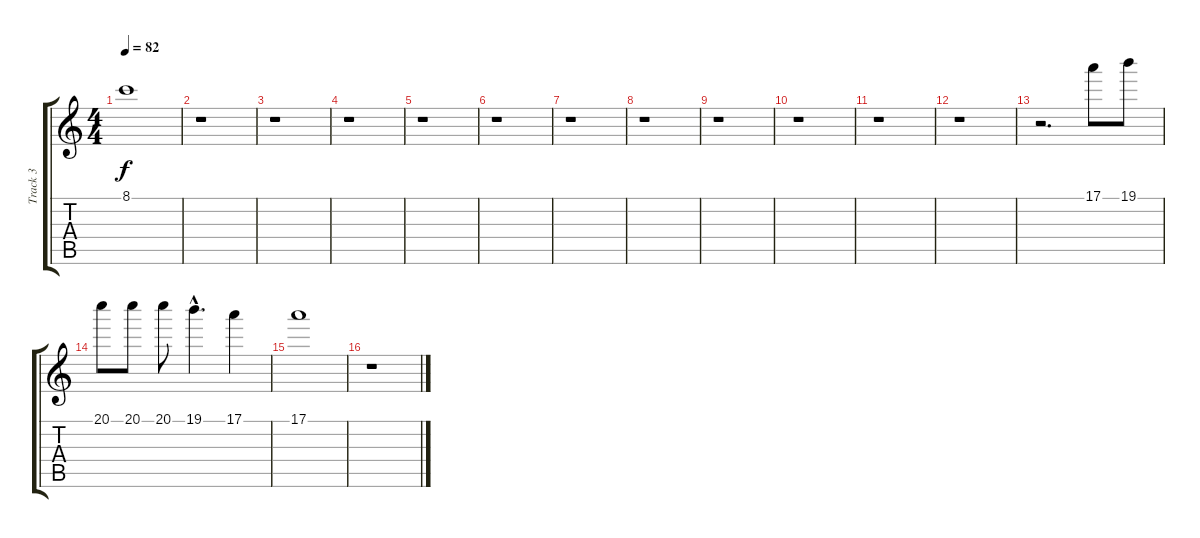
\track ("Track 3" "Track 3") {instrument acousticguitarsteel}
\staff {score tabs}
\tuning (E4 B3 G3 D3 A2 E2) {hide}
\ts (4 4)
\tempo 82
\clef g2
\ks c
8.1.1{dy f} |
r.1 |
r.1 |
r.1 |
r.1 |
r.1 |
r.1 |
r.1 |
r.1 |
r.1 |
r.1 |
r.1 |
r.2{d} 17.1.8 19.1.8 |
20.1.8 20.1.8 20.1.8 19.1{hac}.4{d} 17.1.4 |
17.1.1 |
r.1
